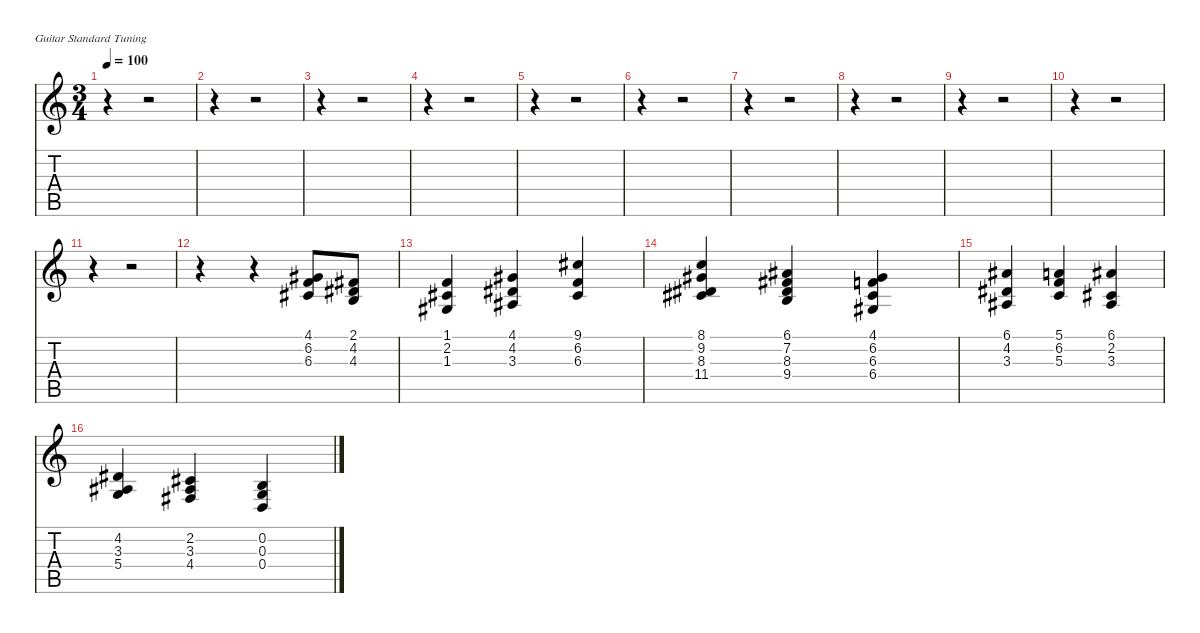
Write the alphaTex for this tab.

\defaultSystemsLayout 4
\hideDynamics
\bracketExtendMode nobrackets
\singleTrackTrackNamePolicy hidden
\multiTrackTrackNamePolicy hidden
\firstSystemTrackNameMode fullname
\firstSystemTrackNameOrientation horizontal
\otherSystemsTrackNameOrientation horizontal
\track ("Woodwinds 1" "fl.") {instrument panflute}
\staff {score tabs}
\tuning (E4 B3 G3 D3 A2 E2)
\ts (3 4)
\tempo 100
\clef g2
\ks c
r.4{dy mf beam Down} r.2{beam Down} |
r.4{beam Down} r.2{beam Down} |
r.4{beam Down} r.2{beam Down} |
r.4{beam Down} r.2{beam Down} |
r.4{beam Down} r.2{beam Down} |
r.4{beam Down} r.2{beam Down} |
r.4{beam Down} r.2{beam Down} |
r.4{beam Down} r.2{beam Down} |
r.4{beam Down} r.2{beam Down} |
r.4{beam Down} r.2{beam Down} |
r.4{beam Down} r.2{beam Down} |
r.4{beam Down} r.4{beam Down} (4.1{acc #} 6.2 6.3{acc #}).8{beam Up} (2.1{acc #} 4.2{acc #} 4.3).8{beam Up} |
(1.1 2.2{acc #} 1.3{acc #}).4{beam Up} (4.1{acc #} 4.2{acc #} 3.3{acc #}).4{beam Up} (9.1{acc #} 6.2 6.3{acc #}).4{beam Up} |
(8.1 9.2{acc #} 8.3{acc #} 11.4{acc #}).4{beam Up} (6.1{acc #} 7.2{acc #} 8.3{acc #} 9.4).4{beam Up} (4.1{acc #} 6.2 6.3{acc #} 6.4{acc #}).4{beam Up} |
(6.1{acc #} 4.2{acc #} 3.3{acc #}).4{beam Up} (5.1 6.2 5.3).4{beam Up} (6.1{acc #} 2.2{acc #} 3.3{acc #}).4{beam Up} |
(4.2{acc #} 3.3{acc #} 5.4).4{beam Up} (2.2{acc #} 3.3{acc #} 4.4{acc #}).4{beam Up} (0.2 0.3 0.4).4{beam Up}
